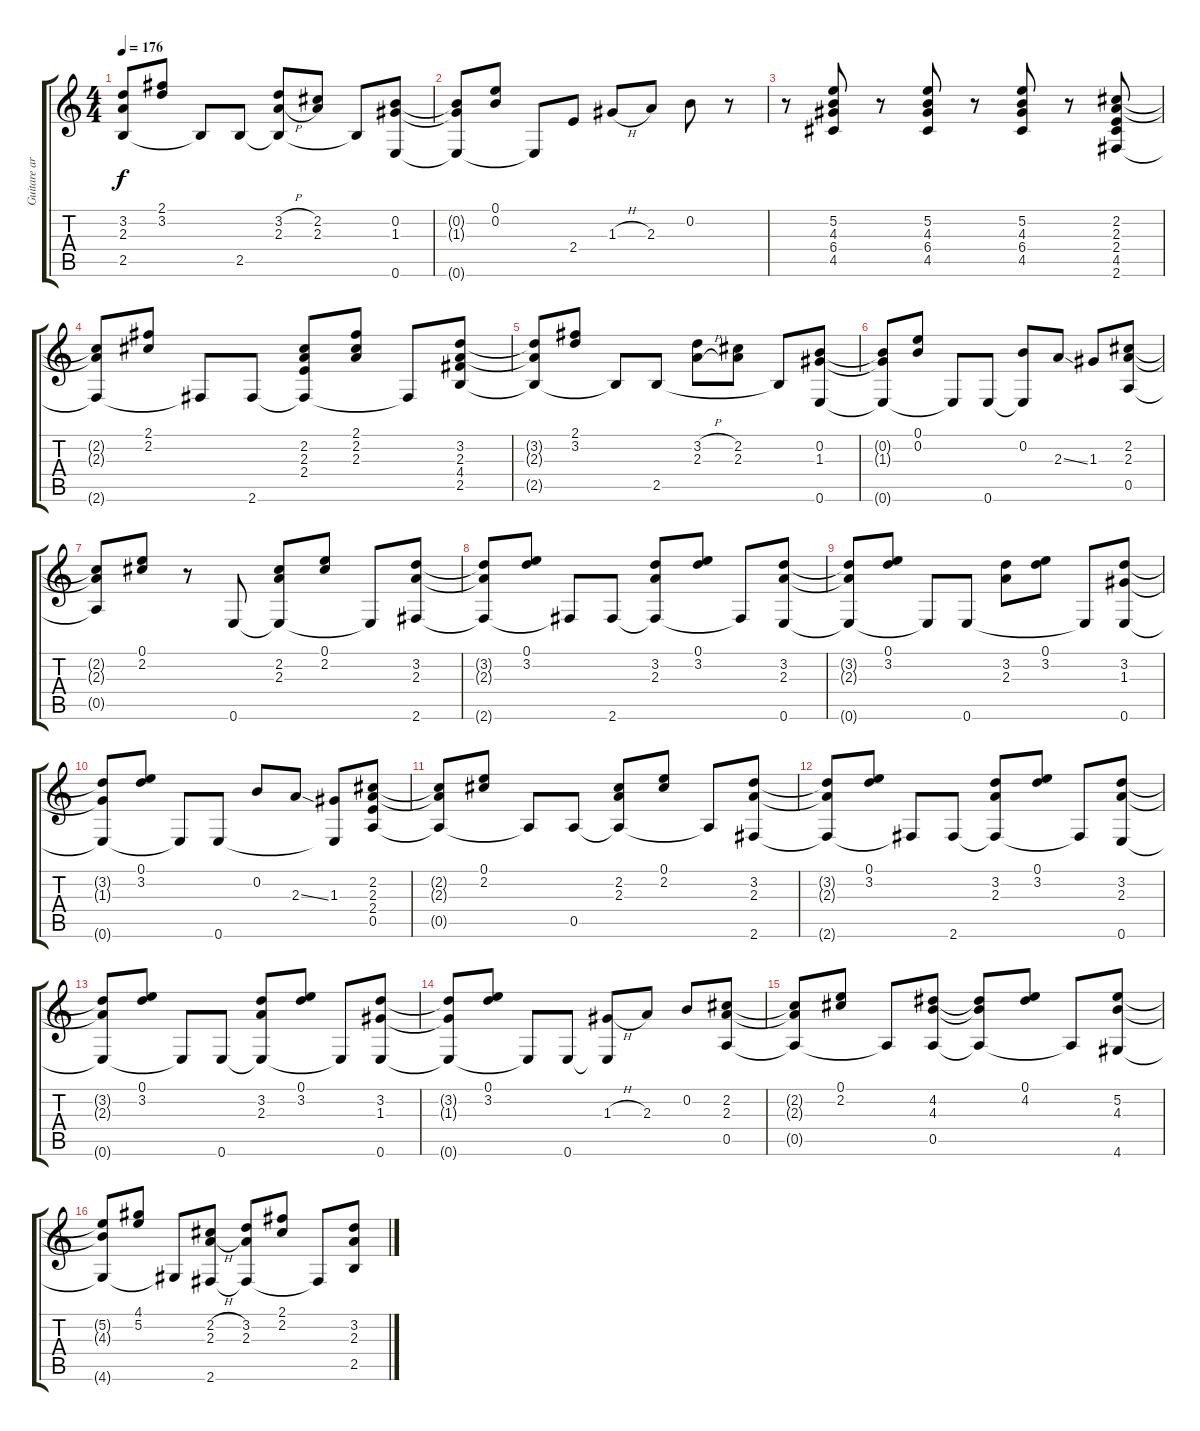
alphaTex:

\track ("Guitare arrg" "Guitare ar") {instrument acousticguitarnylon}
\staff {score tabs}
\tuning (E4 B3 G3 D3 A2 E2) {hide}
\ts (4 4)
\tempo 176
\clef g2
\ks c
(3.2{t} 2.3{t} 2.5{t}).8{dy f} (2.1 3.2).8 2.5{t}.8 2.5.8 (3.2{h} 2.3{h} 2.5{t}).8 (2.2 2.3).8 2.5{t}.8 (0.2 1.3 0.6).8 |
(0.2{t} 1.3{t} 0.6{t}).8 (0.1 0.2).8 0.6{t}.8 2.4.8 1.3{h}.8 2.3.8 0.2.8 r.8 |
r.8 (5.2 4.3 6.4 4.5).8 r.8 (5.2 4.3 6.4 4.5).8 r.8 (5.2 4.3 6.4 4.5).8 r.8 (2.2 2.3 2.4 4.5 2.6).8 |
(2.2{t} 2.3{t} 2.6{t}).8 (2.1 2.2).8 2.6{t}.8 2.6.8 (2.2 2.3 2.4 2.6{t}).8 (2.1 2.2 2.3).8 2.6{t}.8 (3.2 2.3 4.4 2.5).8 |
(3.2{t} 2.3{t} 2.5{t}).8 (2.1 3.2).8 2.5{t}.8 2.5.8 (3.2{h} 2.3{h}).8 (2.2 2.3).8 2.5{t}.8 (0.2 1.3 0.6).8 |
(0.2{t} 1.3{t} 0.6{t}).8 (0.1 0.2).8 0.6{t}.8 0.6.8 (0.2 0.6{t}).8 2.3{ss}.8 1.3.8 (2.2 2.3 0.5).8 |
(2.2{t} 2.3{t} 0.5{t}).8 (0.1 2.2).8 r.8 0.6.8 (2.2 2.3 0.6{t}).8 (0.1 2.2).8 0.6{t}.8 (3.2 2.3 2.6).8 |
(3.2{t} 2.3{t} 2.6{t}).8 (0.1 3.2).8 2.6{t}.8 2.6.8 (3.2 2.3 2.6{t}).8 (0.1 3.2).8 2.6{t}.8 (3.2 2.3 0.6).8 |
(3.2{t} 2.3{t} 0.6{t}).8 (0.1 3.2).8 0.6{t}.8 0.6.8 (3.2 2.3).8 (0.1 3.2).8 0.6{t}.8 (3.2 1.3 0.6).8 |
(3.2{t} 1.3{t} 0.6{t}).8 (0.1 3.2).8 0.6{t}.8 0.6.8 0.2.8 2.3{ss}.8 (1.3 0.6{t}).8 (2.2 2.3 2.4 0.5).8 |
(2.2{t} 2.3{t} 0.5{t}).8 (0.1 2.2).8 0.5{t}.8 0.5.8 (2.2 2.3 0.5{t}).8 (0.1 2.2).8 0.5{t}.8 (3.2 2.3 2.6).8 |
(3.2{t} 2.3{t} 2.6{t}).8 (0.1 3.2).8 2.6{t}.8 2.6.8 (3.2 2.3 2.6{t}).8 (0.1 3.2).8 2.6{t}.8 (3.2 2.3 0.6).8 |
(3.2{t} 2.3{t} 0.6{t}).8 (0.1 3.2).8 0.6{t}.8 0.6.8 (3.2 2.3 0.6{t}).8 (0.1 3.2).8 0.6{t}.8 (3.2 1.3 0.6).8 |
(3.2{t} 1.3{t} 0.6{t}).8 (0.1 3.2).8 0.6{t}.8 0.6.8 (1.3{h} 0.6{t}).8 2.3.8 0.2.8 (2.2 2.3 0.5).8 |
(2.2{t} 2.3{t} 0.5{t}).8 (0.1 2.2).8 0.5{t}.8 (4.2 4.3 0.5).8 (4.2{t} 4.3{t} 0.5{t}).8 (0.1 4.2).8 0.5{t}.8 (5.2 4.3 4.6).8 |
(5.2{t} 4.3{t} 4.6{t}).8 (4.1 5.2).8 4.6{t}.8 (2.2{h} 2.3{h} 2.6).8 (3.2 2.3 2.6{t}).8 (2.1 2.2).8 2.6{t}.8 (3.2 2.3 2.5).8
